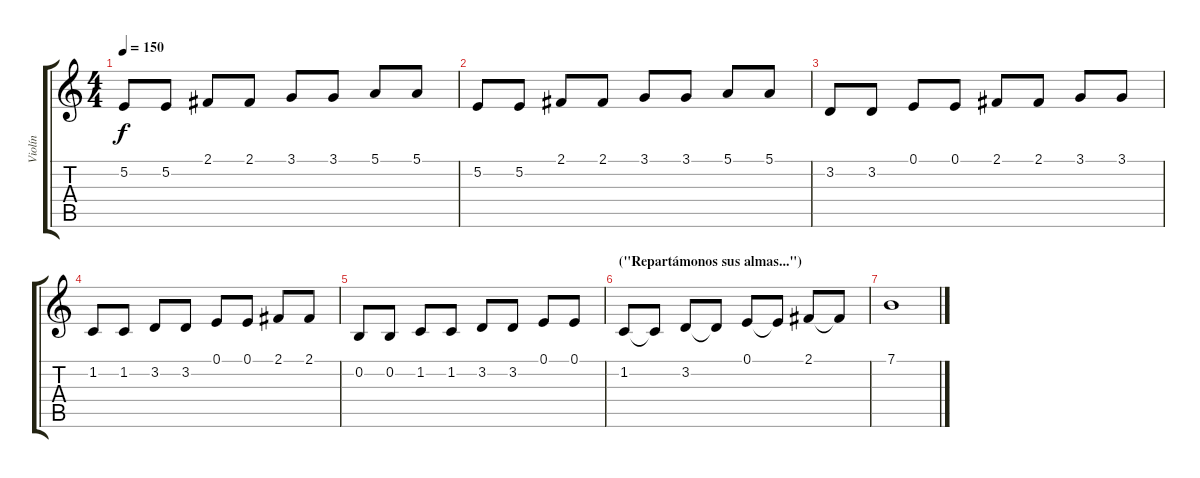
\track ("Violín" "Violín") {instrument violin}
\staff {score tabs}
\tuning (E4 B3 G3 D3 A2 E2) {hide}
\ts (4 4)
\tempo 150
\clef g2
\ks c
5.2.8{dy f} 5.2.8 2.1.8 2.1.8 3.1.8 3.1.8 5.1.8 5.1.8 |
5.2.8 5.2.8 2.1.8 2.1.8 3.1.8 3.1.8 5.1.8 5.1.8 |
3.2.8 3.2.8 0.1.8 0.1.8 2.1.8 2.1.8 3.1.8 3.1.8 |
1.2.8 1.2.8 3.2.8 3.2.8 0.1.8 0.1.8 2.1.8 2.1.8 |
0.2.8 0.2.8 1.2.8 1.2.8 3.2.8 3.2.8 0.1.8 0.1.8 |
\section ("" "(\"Repartámonos sus almas...\")")
1.2.8 1.2{t}.8 3.2.8 3.2{t}.8 0.1.8 0.1{t}.8 2.1.8 2.1{t}.8 |
7.1.1
